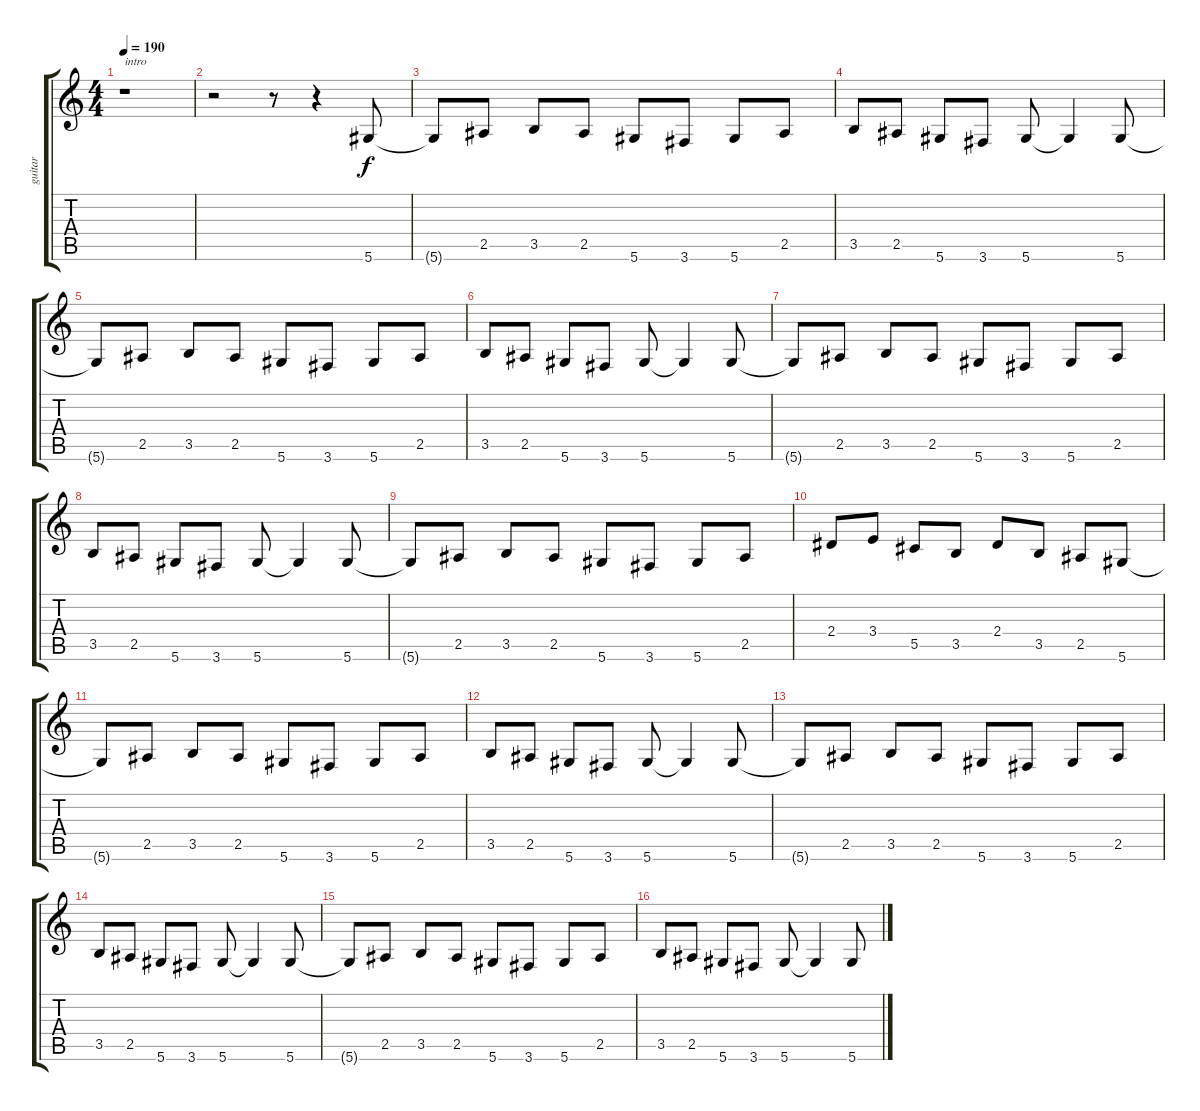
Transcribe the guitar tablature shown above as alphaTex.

\track ("guitar" "guitar") {instrument distortionguitar}
\staff {score tabs}
\tuning (Eb4 Bb3 Gb3 Db3 Ab2 Eb2) {hide}
\ts (4 4)
\tempo 190
\clef g2
\ks c
r.1{txt "intro" dy f instrument distortionguitar} |
r.2 r.8 r.4 5.6.8 |
5.6{t}.8 2.5.8 3.5.8 2.5.8 5.6.8 3.6.8 5.6.8 2.5.8 |
3.5.8 2.5.8 5.6.8 3.6.8 5.6.8 5.6{t}.4 5.6.8 |
5.6{t}.8 2.5.8 3.5.8 2.5.8 5.6.8 3.6.8 5.6.8 2.5.8 |
3.5.8 2.5.8 5.6.8 3.6.8 5.6.8 5.6{t}.4 5.6.8 |
5.6{t}.8 2.5.8 3.5.8 2.5.8 5.6.8 3.6.8 5.6.8 2.5.8 |
3.5.8 2.5.8 5.6.8 3.6.8 5.6.8 5.6{t}.4 5.6.8 |
5.6{t}.8 2.5.8 3.5.8 2.5.8 5.6.8 3.6.8 5.6.8 2.5.8 |
2.4.8 3.4.8 5.5.8 3.5.8 2.4.8 3.5.8 2.5.8 5.6.8 |
5.6{t}.8 2.5.8 3.5.8 2.5.8 5.6.8 3.6.8 5.6.8 2.5.8 |
3.5.8 2.5.8 5.6.8 3.6.8 5.6.8 5.6{t}.4 5.6.8 |
5.6{t}.8 2.5.8 3.5.8 2.5.8 5.6.8 3.6.8 5.6.8 2.5.8 |
3.5.8 2.5.8 5.6.8 3.6.8 5.6.8 5.6{t}.4 5.6.8 |
5.6{t}.8 2.5.8 3.5.8 2.5.8 5.6.8 3.6.8 5.6.8 2.5.8 |
3.5.8 2.5.8 5.6.8 3.6.8 5.6.8 5.6{t}.4 5.6.8
